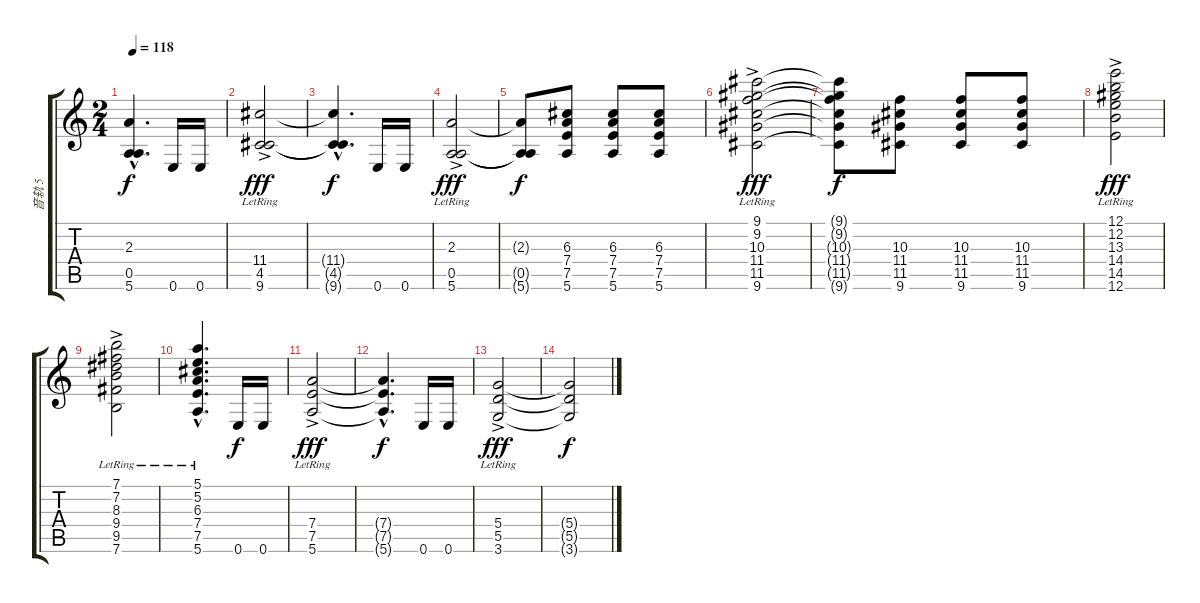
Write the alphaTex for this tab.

\track ("音轨 5" "音轨 5") {instrument overdrivenguitar}
\staff {score tabs}
\tuning (E4 B3 G3 D3 A2 E2) {hide}
\ts (2 4)
\tempo 118
\clef g2
\ks c
(2.3{hac t} 0.5{hac t} 5.6{hac t}).4{d dy f} 0.6.16 0.6.16 |
(11.4{ac lr} 4.5{ac lr} 9.6{ac lr}).2{dy fff} |
(11.4{hac t} 4.5{hac t} 9.6{hac t}).4{d dy f} 0.6.16 0.6.16 |
(2.3{ac lr} 0.5{ac lr} 5.6{ac lr}).2{dy fff} |
(2.3{t} 0.5{t} 5.6{t}).8{dy f} (6.3 7.4 7.5 5.6).8 (6.3 7.4 7.5 5.6).8 (6.3 7.4 7.5 5.6).8 |
(9.1{ac lr} 9.2{ac lr} 10.3{ac lr} 11.4{ac lr} 11.5{ac lr} 9.6{ac lr}).2{dy fff} |
(9.1{t} 9.2{t} 10.3{t} 11.4{t} 11.5{t} 9.6{t}).8{dy f} (10.3 11.4 11.5 9.6).8 (10.3 11.4 11.5 9.6).8 (10.3 11.4 11.5 9.6).8 |
(12.1{ac lr} 12.2{ac lr} 13.3{ac lr} 14.4{ac lr} 14.5{ac lr} 12.6{ac lr}).2{dy fff} |
(7.1{ac lr} 7.2{ac lr} 8.3{ac lr} 9.4{ac lr} 9.5{ac lr} 7.6{ac lr}).2 |
(5.1{hac lr} 5.2{hac lr} 6.3{hac lr} 7.4{hac lr} 7.5{hac lr} 5.6{hac lr}).4{d} 0.6.16{dy f} 0.6.16 |
(7.4{ac lr} 7.5{ac lr} 5.6{ac lr}).2{dy fff} |
(7.4{hac t} 7.5{hac t} 5.6{hac t}).4{d dy f} 0.6.16 0.6.16 |
(5.4{ac lr} 5.5{ac lr} 3.6{ac lr}).2{dy fff} |
(5.4{t} 5.5{t} 3.6{t}).2{dy f}
